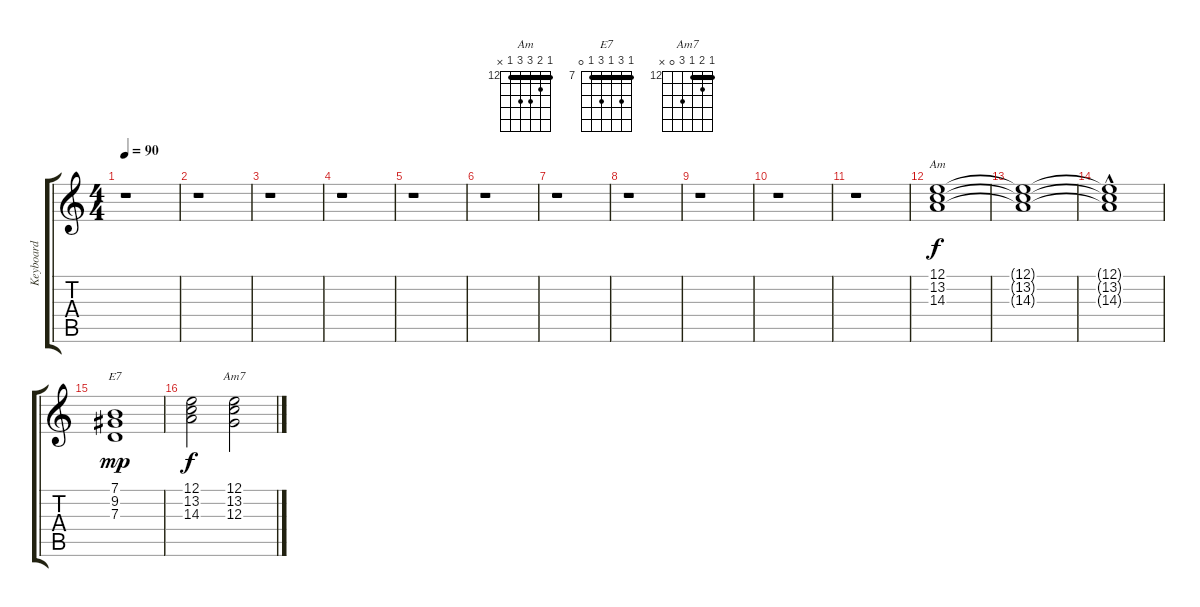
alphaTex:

\track ("Keyboard" "Keyboard") {instrument rockorgan}
\staff {score tabs}
\tuning (E4 B3 G3 D3 A2 E2) {hide}
\chord ("Am" 12 13 14 14 12 x) {firstfret 12 barre 12}
\chord ("E7" 7 9 7 9 7 0) {firstfret 7 barre 7}
\chord ("Am7" 12 13 12 14 0 x) {firstfret 12 barre 12}
\ts (4 4)
\tempo 90
\clef g2
\ks c
r.1{dy f instrument rockorgan} |
r.1 |
r.1 |
r.1 |
r.1 |
r.1 |
r.1 |
r.1 |
r.1 |
r.1 |
r.1 |
(12.1 13.2 14.3).1{ch "Am"} |
(12.1{t} 13.2{t} 14.3{t}).1 |
(12.1{t} 13.2{hac t} 14.3{t}).1 |
(7.1 9.2 7.3).1{ch "E7" dy mp} |
(12.1 13.2 14.3).2{dy f} (12.1 13.2 12.3).2{ch "Am7"}
